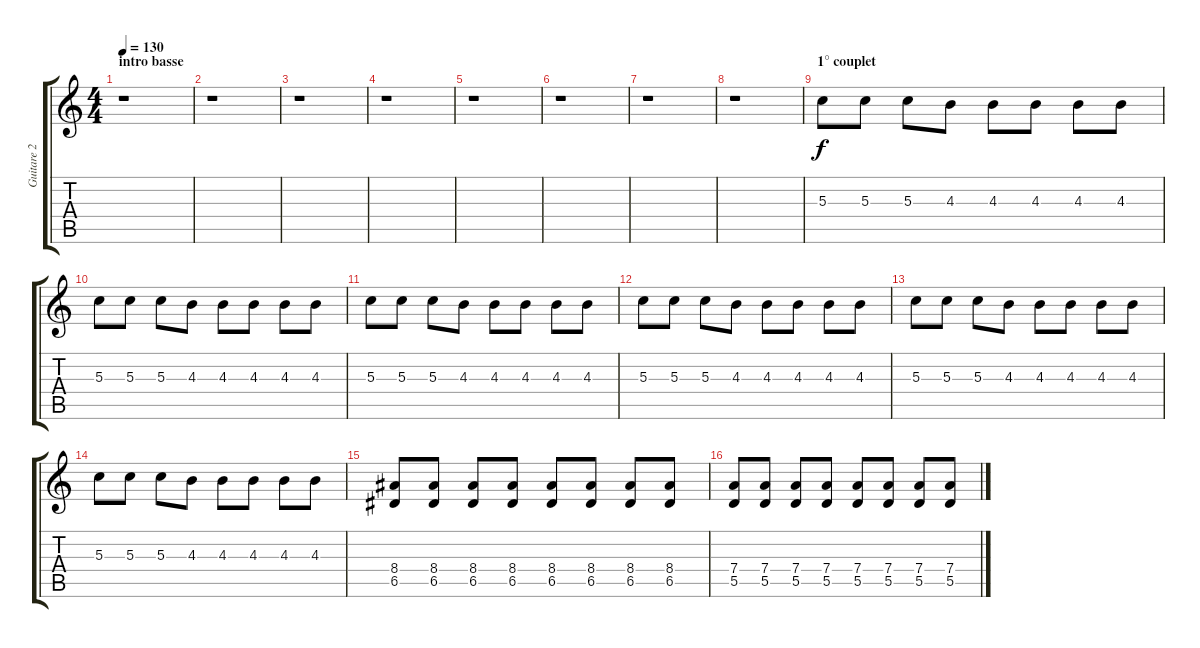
\track ("Guitare 2" "Guitare 2") {instrument electricguitarclean}
\staff {score tabs}
\tuning (E4 B3 G3 D3 A2 E2) {hide}
\ts (4 4)
\section ("" "intro basse")
\tempo 130
\clef g2
\ks c
r.1{dy f instrument electricguitarclean} |
r.1 |
r.1 |
r.1 |
r.1 |
r.1 |
r.1 |
r.1 |
\section ("" "1° couplet")
5.3.8 5.3.8 5.3.8 4.3.8 4.3.8 4.3.8 4.3.8 4.3.8 |
5.3.8 5.3.8 5.3.8 4.3.8 4.3.8 4.3.8 4.3.8 4.3.8 |
5.3.8 5.3.8 5.3.8 4.3.8 4.3.8 4.3.8 4.3.8 4.3.8 |
5.3.8 5.3.8 5.3.8 4.3.8 4.3.8 4.3.8 4.3.8 4.3.8 |
5.3.8 5.3.8 5.3.8 4.3.8 4.3.8 4.3.8 4.3.8 4.3.8 |
5.3.8 5.3.8 5.3.8 4.3.8 4.3.8 4.3.8 4.3.8 4.3.8 |
(8.4 6.5).8 (8.4 6.5).8 (8.4 6.5).8 (8.4 6.5).8 (8.4 6.5).8 (8.4 6.5).8 (8.4 6.5).8 (8.4 6.5).8 |
(7.4 5.5).8 (7.4 5.5).8 (7.4 5.5).8 (7.4 5.5).8 (7.4 5.5).8 (7.4 5.5).8 (7.4 5.5).8 (7.4 5.5).8
